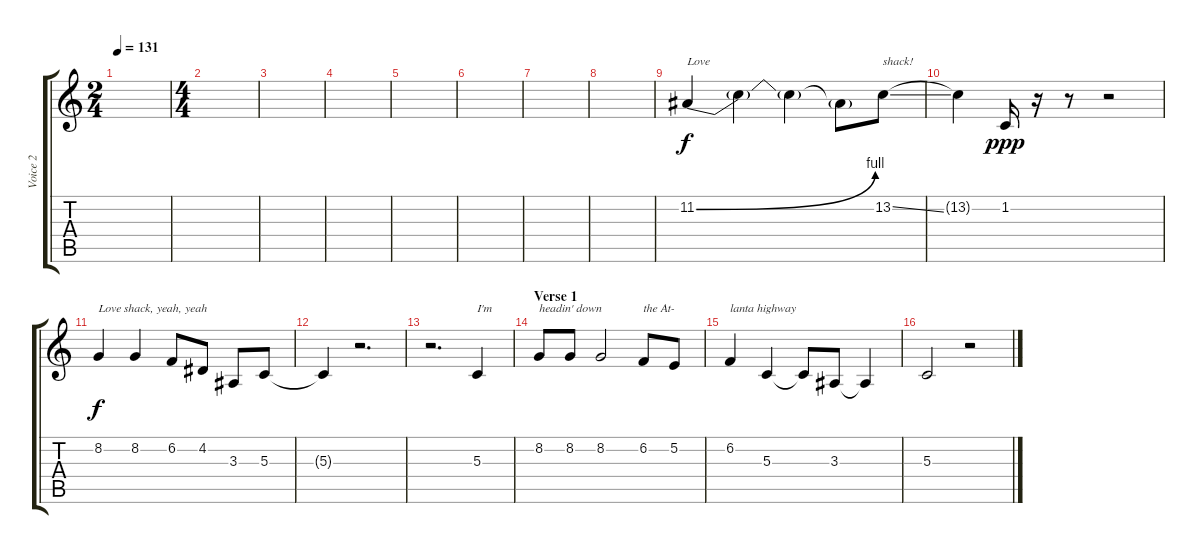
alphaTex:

\track ("Voice 2" "Voice 2") {instrument clarinet}
\staff {score tabs}
\tuning (E4 B3 G3 D3 A2 E2) {hide}
\ts (2 4)
\tempo 131
\clef g2
\ks c
|
\ts (4 4)
|
|
|
|
|
|
|
11.2{be (bend 0 0 60 4)}.4{txt "Love"} 11.2{t}.4 11.2{t}.4 11.2{t}.8 13.2{ss}.8{txt "shack!"} |
13.2{t}.4 1.2.16{dy ppp} r.16 r.8 r.2 |
8.2.4{txt "Love shack, yeah, yeah" dy f} 8.2.4 6.2.8 4.2.8 3.3.8 5.3.8 |
5.3{t}.4 r.2{d} |
r.2{d} 5.3.4{txt "I'm"} |
\section ("" "Verse 1")
8.2.8{txt "headin' down"} 8.2.8 8.2.2 6.2.8{txt "the At-"} 5.2.8 |
6.2.4{txt "lanta highway"} 5.3.4 5.3{t}.8 3.3.8 3.3{t}.4 |
5.3.2 r.2
